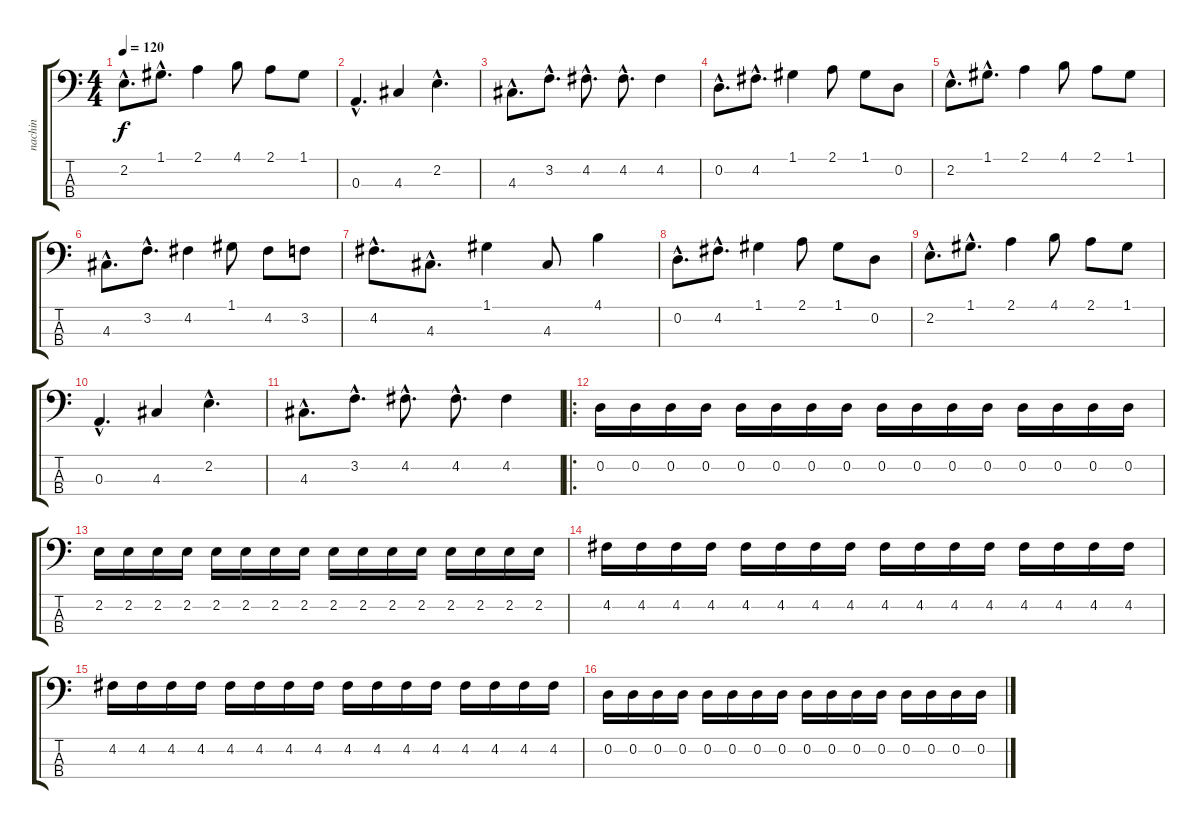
\track ("nachin" "nachin") {instrument electricbasspick}
\staff {score tabs}
\tuning (G2 D2 A1 E1) {hide}
\ts (4 4)
\tempo 120
\clef f4
\ks c
2.2{hac}.8{d dy f} 1.1{hac}.8{d} 2.1.4 4.1.8 2.1.8 1.1.8 |
0.3{hac}.4{d} 4.3.4 2.2{hac}.4{d} |
4.3{hac}.8{d} 3.2{hac}.8{d} 4.2{hac}.8{d} 4.2{hac}.8{d} 4.2.4 |
0.2{hac}.8{d} 4.2{hac}.8{d} 1.1.4 2.1.8 1.1.8 0.2.8 |
2.2{hac}.8{d} 1.1{hac}.8{d} 2.1.4 4.1.8 2.1.8 1.1.8 |
4.3{hac}.8{d} 3.2{hac}.8{d} 4.2.4 1.1.8 4.2.8 3.2.8 |
4.2{hac}.8{d} 4.3{hac}.8{d} 1.1.4 4.3.8 4.1.4 |
0.2{hac}.8{d} 4.2{hac}.8{d} 1.1.4 2.1.8 1.1.8 0.2.8 |
2.2{hac}.8{d} 1.1{hac}.8{d} 2.1.4 4.1.8 2.1.8 1.1.8 |
0.3{hac}.4{d} 4.3.4 2.2{hac}.4{d} |
4.3{hac}.8{d} 3.2{hac}.8{d} 4.2{hac}.8{d} 4.2{hac}.8{d} 4.2.4 |
\ro
0.2.16 0.2.16 0.2.16 0.2.16 0.2.16 0.2.16 0.2.16 0.2.16 0.2.16 0.2.16 0.2.16 0.2.16 0.2.16 0.2.16 0.2.16 0.2.16 |
2.2.16 2.2.16 2.2.16 2.2.16 2.2.16 2.2.16 2.2.16 2.2.16 2.2.16 2.2.16 2.2.16 2.2.16 2.2.16 2.2.16 2.2.16 2.2.16 |
4.2.16 4.2.16 4.2.16 4.2.16 4.2.16 4.2.16 4.2.16 4.2.16 4.2.16 4.2.16 4.2.16 4.2.16 4.2.16 4.2.16 4.2.16 4.2.16 |
4.2.16 4.2.16 4.2.16 4.2.16 4.2.16 4.2.16 4.2.16 4.2.16 4.2.16 4.2.16 4.2.16 4.2.16 4.2.16 4.2.16 4.2.16 4.2.16 |
0.2.16 0.2.16 0.2.16 0.2.16 0.2.16 0.2.16 0.2.16 0.2.16 0.2.16 0.2.16 0.2.16 0.2.16 0.2.16 0.2.16 0.2.16 0.2.16
